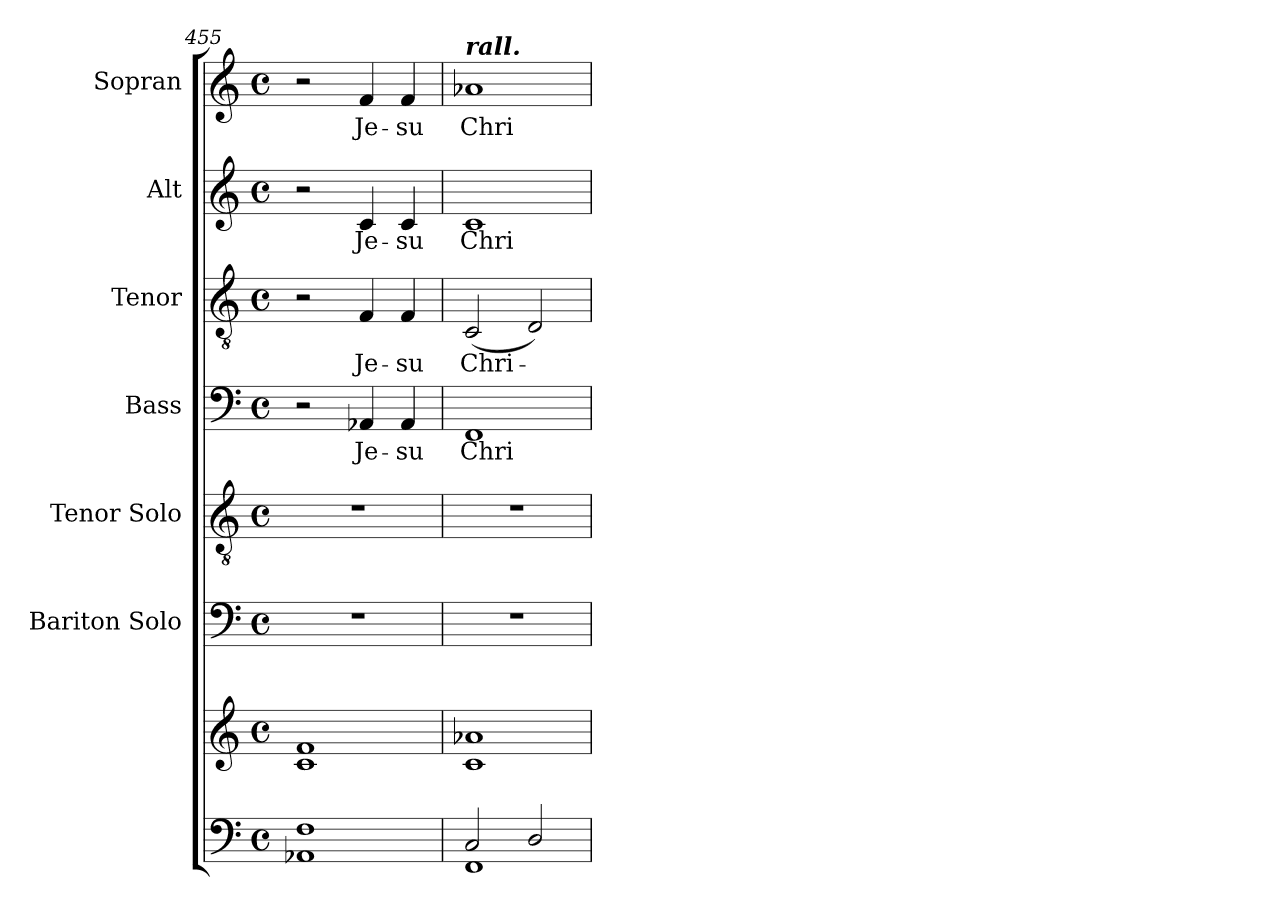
**kern	**kern	**kern	**kern	**kern	**text	**kern	**text	**kern	**text	**kern	**text
*part7	*part7	*part6	*part5	*part4	*part4	*part3	*part3	*part2	*part2	*part1	*part1
*staff8	*staff7	*staff6	*staff5	*staff4	*staff4	*staff3	*staff3	*staff2	*staff2	*staff1	*staff1
*	*	*I"Bariton Solo	*I"Tenor Solo	*I"Bass	*	*I"Tenor	*	*I"Alt	*	*I"Sopran	*
*	*	*	*	*I'B.	*	*I'T.	*	*I'A.	*	*I'S.	*
*clefF4	*clefG2	*clefF4	*clefGv2	*clefF4	*	*clefGv2	*	*clefG2	*	*clefG2	*
*k[]	*k[]	*k[]	*k[]	*k[]	*	*k[]	*	*k[]	*	*k[]	*
*C:	*C:	*C:	*C:	*C:	*	*C:	*	*C:	*	*C:	*
*M4/4	*M4/4	*M4/4	*M4/4	*M4/4	*	*M4/4	*	*M4/4	*	*M4/4	*
*met(c)	*met(c)	*met(c)	*met(c)	*met(c)	*	*met(c)	*	*met(c)	*	*met(c)	*
=455	=455	=455	=455	=455	=455	=455	=455	=455	=455	=455	=455
*^	*	*	*	*	*	*	*	*	*	*	*
1F	1AA-X	1c 1f	1r	1r	2r	.	2r	.	2r	.	2r	.
!	!	!	!	!	!	!LO:LY:b	!	!LO:LY:b	!	!LO:LY:b	!	!LO:LY:b
.	.	.	.	.	4AA-X/	Je-	4F/	Je-	4c/	Je-	4f/	Je-
!	!	!	!	!	!	!LO:LY:b	!	!LO:LY:b	!	!LO:LY:b	!	!LO:LY:b
.	.	.	.	.	4AA-/	-su	4F/	-su	4c/	-su	4f/	-su
=456	=456	=456	=456	=456	=456	=456	=456	=456	=456	=456	=456	=456
!	!	!	!	!	!	!	!	!	!	!	!LO:TX:a:Bi:t=rall.	!
!	!	!	!	!	!	!LO:LY:b	!	!LO:LY:b	!	!LO:LY:b	!	!LO:LY:b
2C/	1FF	1c 1a-X	1r	1r	1FF	Chri-	(<2C/	Chri-	1c	Chri-	1a-X	Chri-
2D/	.	.	.	.	.	.	2D/)	.	.	.	.	.
*v	*v	*	*	*	*	*	*	*	*	*	*	*
=	=	=	=	=	=	=	=	=	=	=	=
*-	*-	*-	*-	*-	*-	*-	*-	*-	*-	*-	*-
